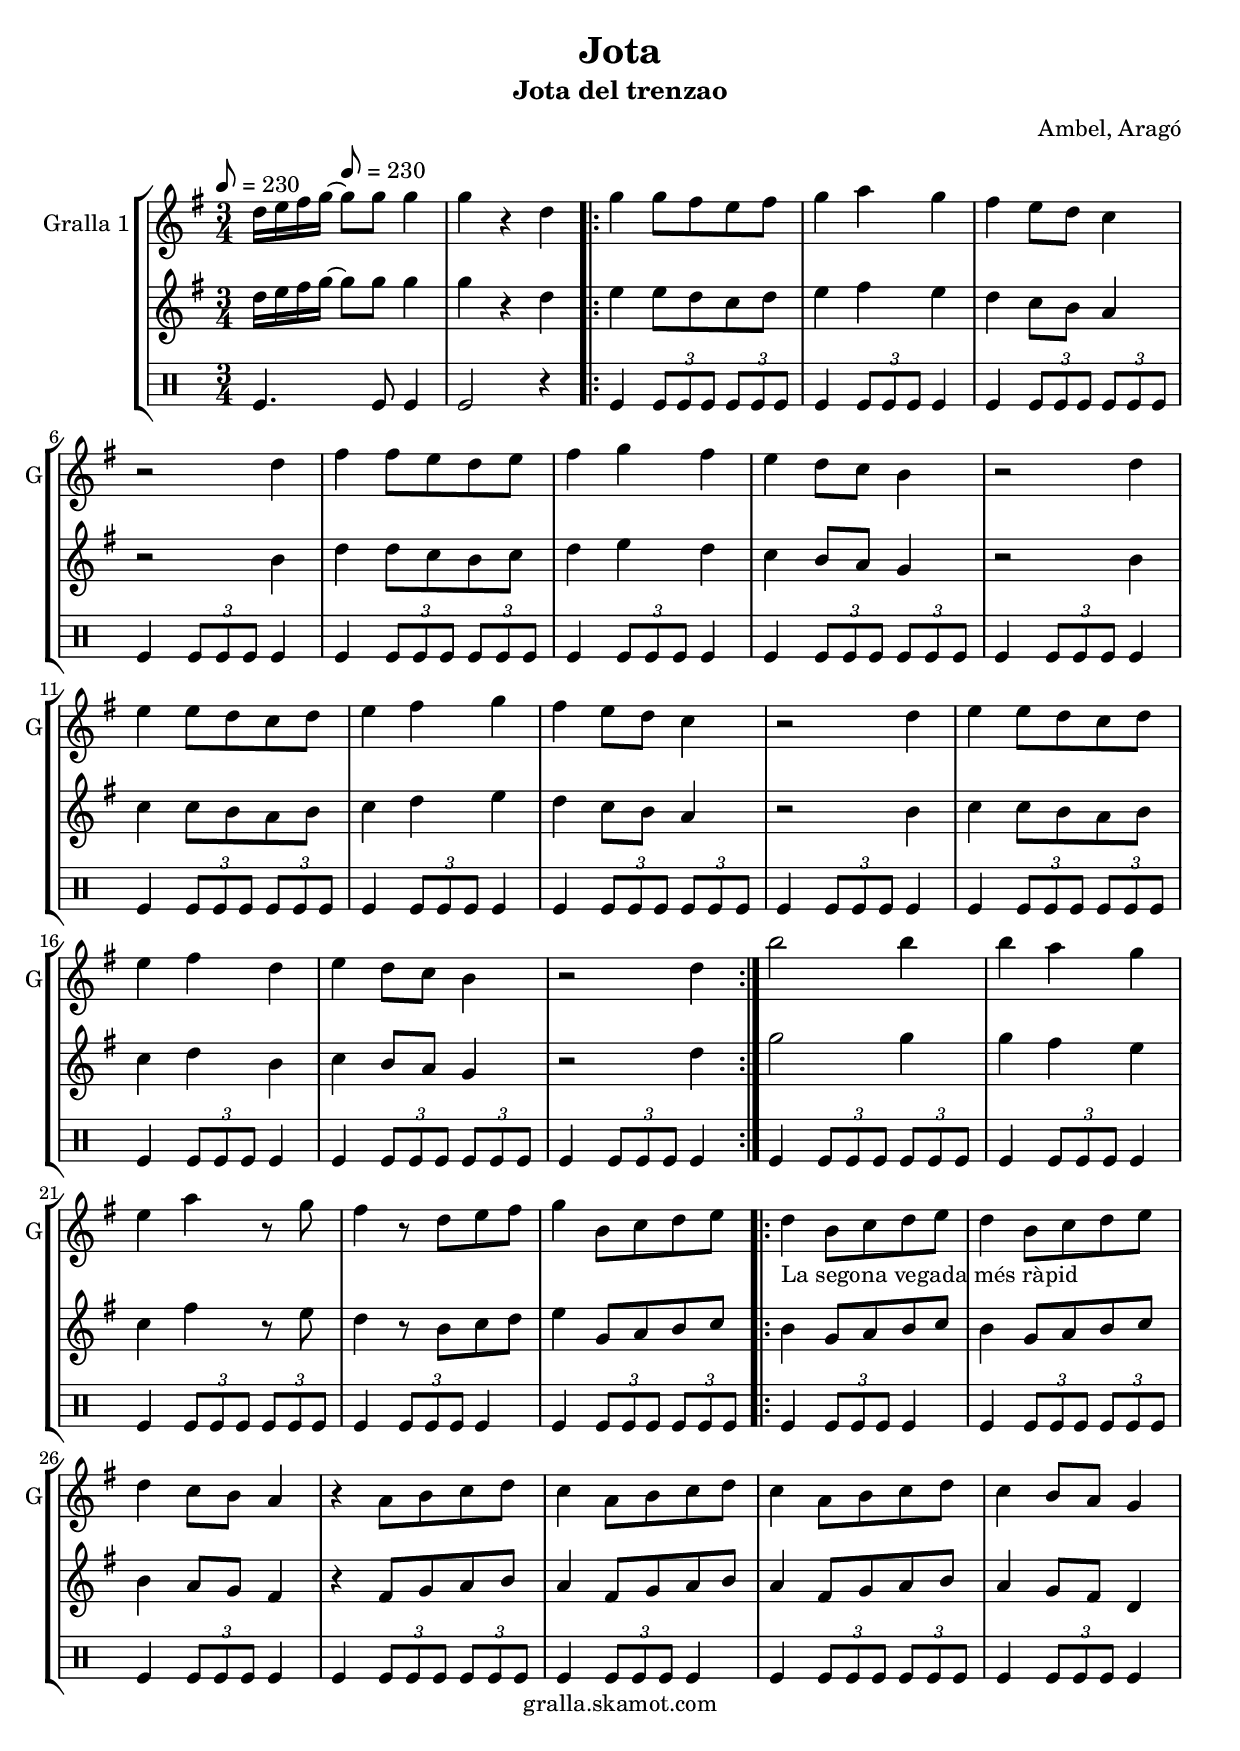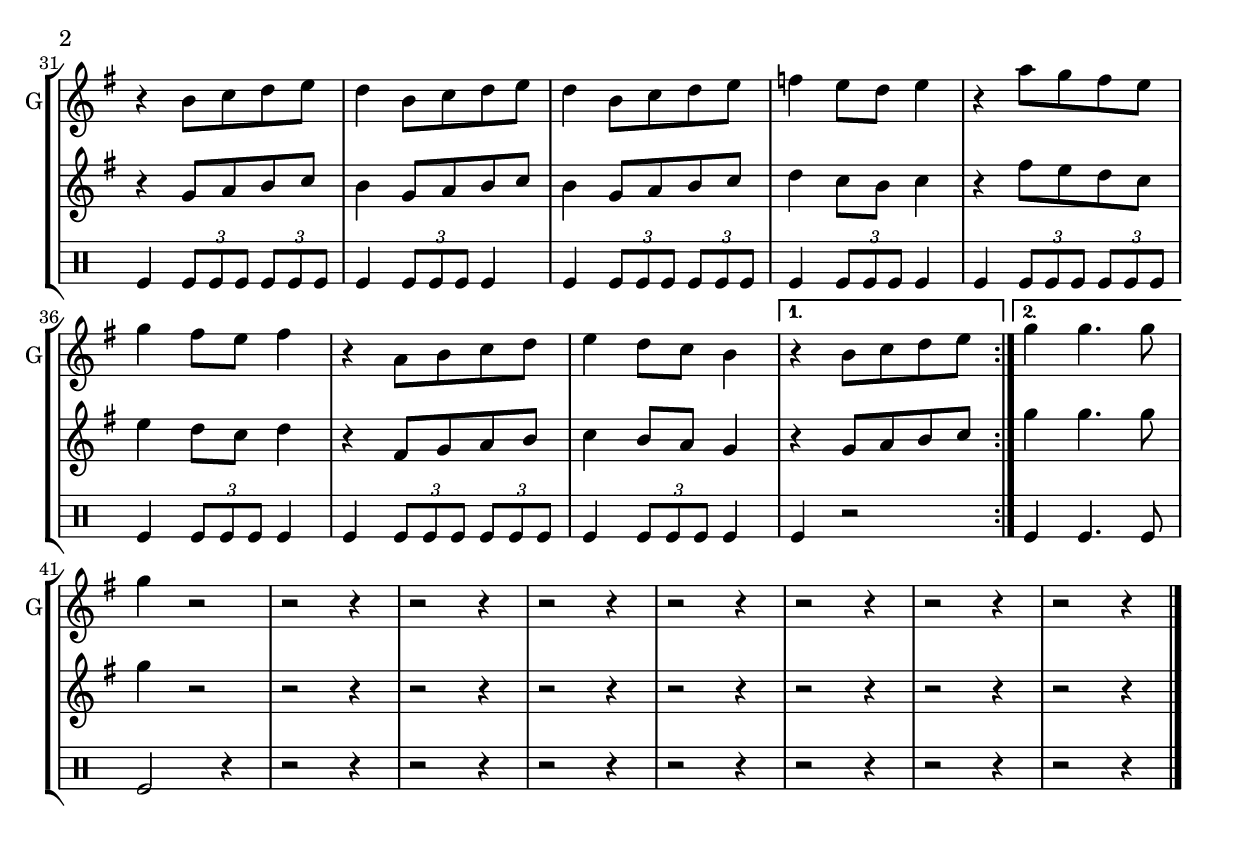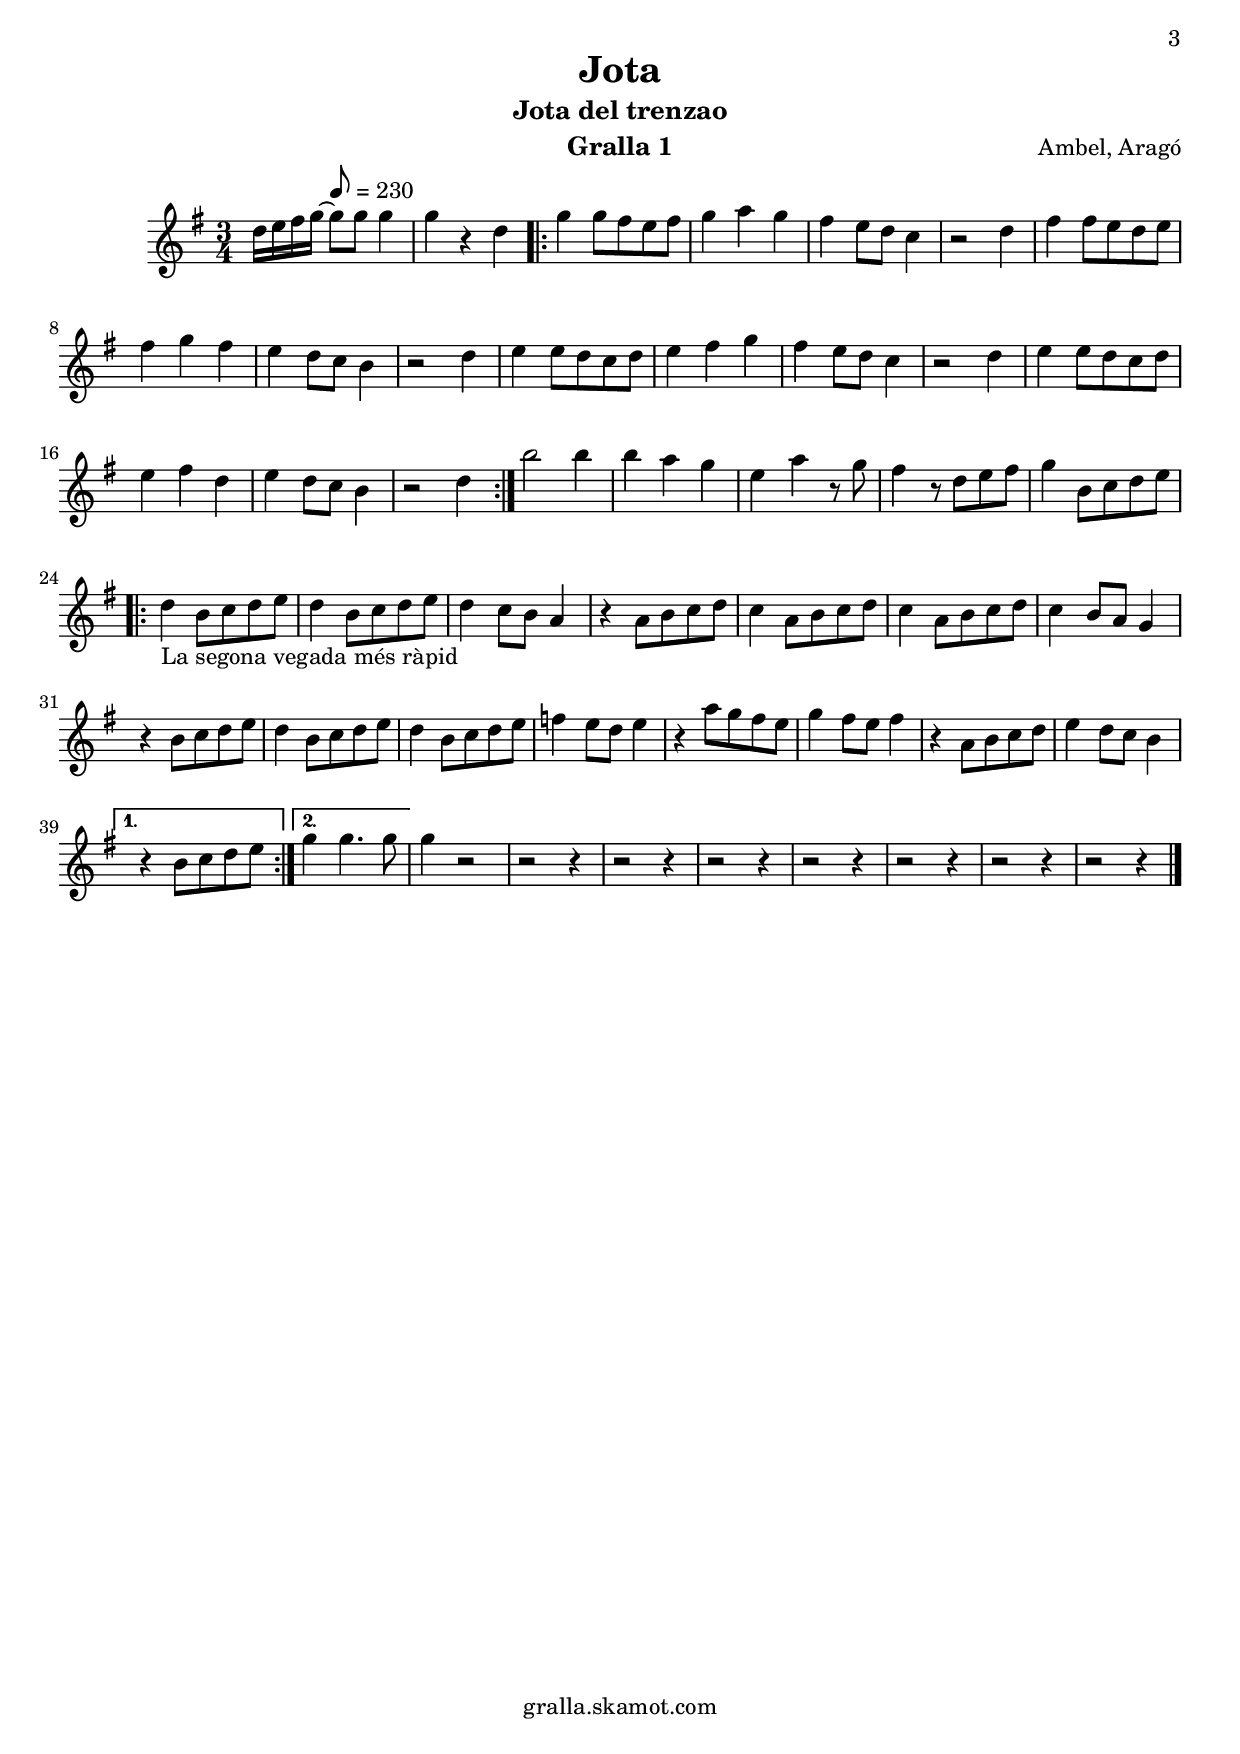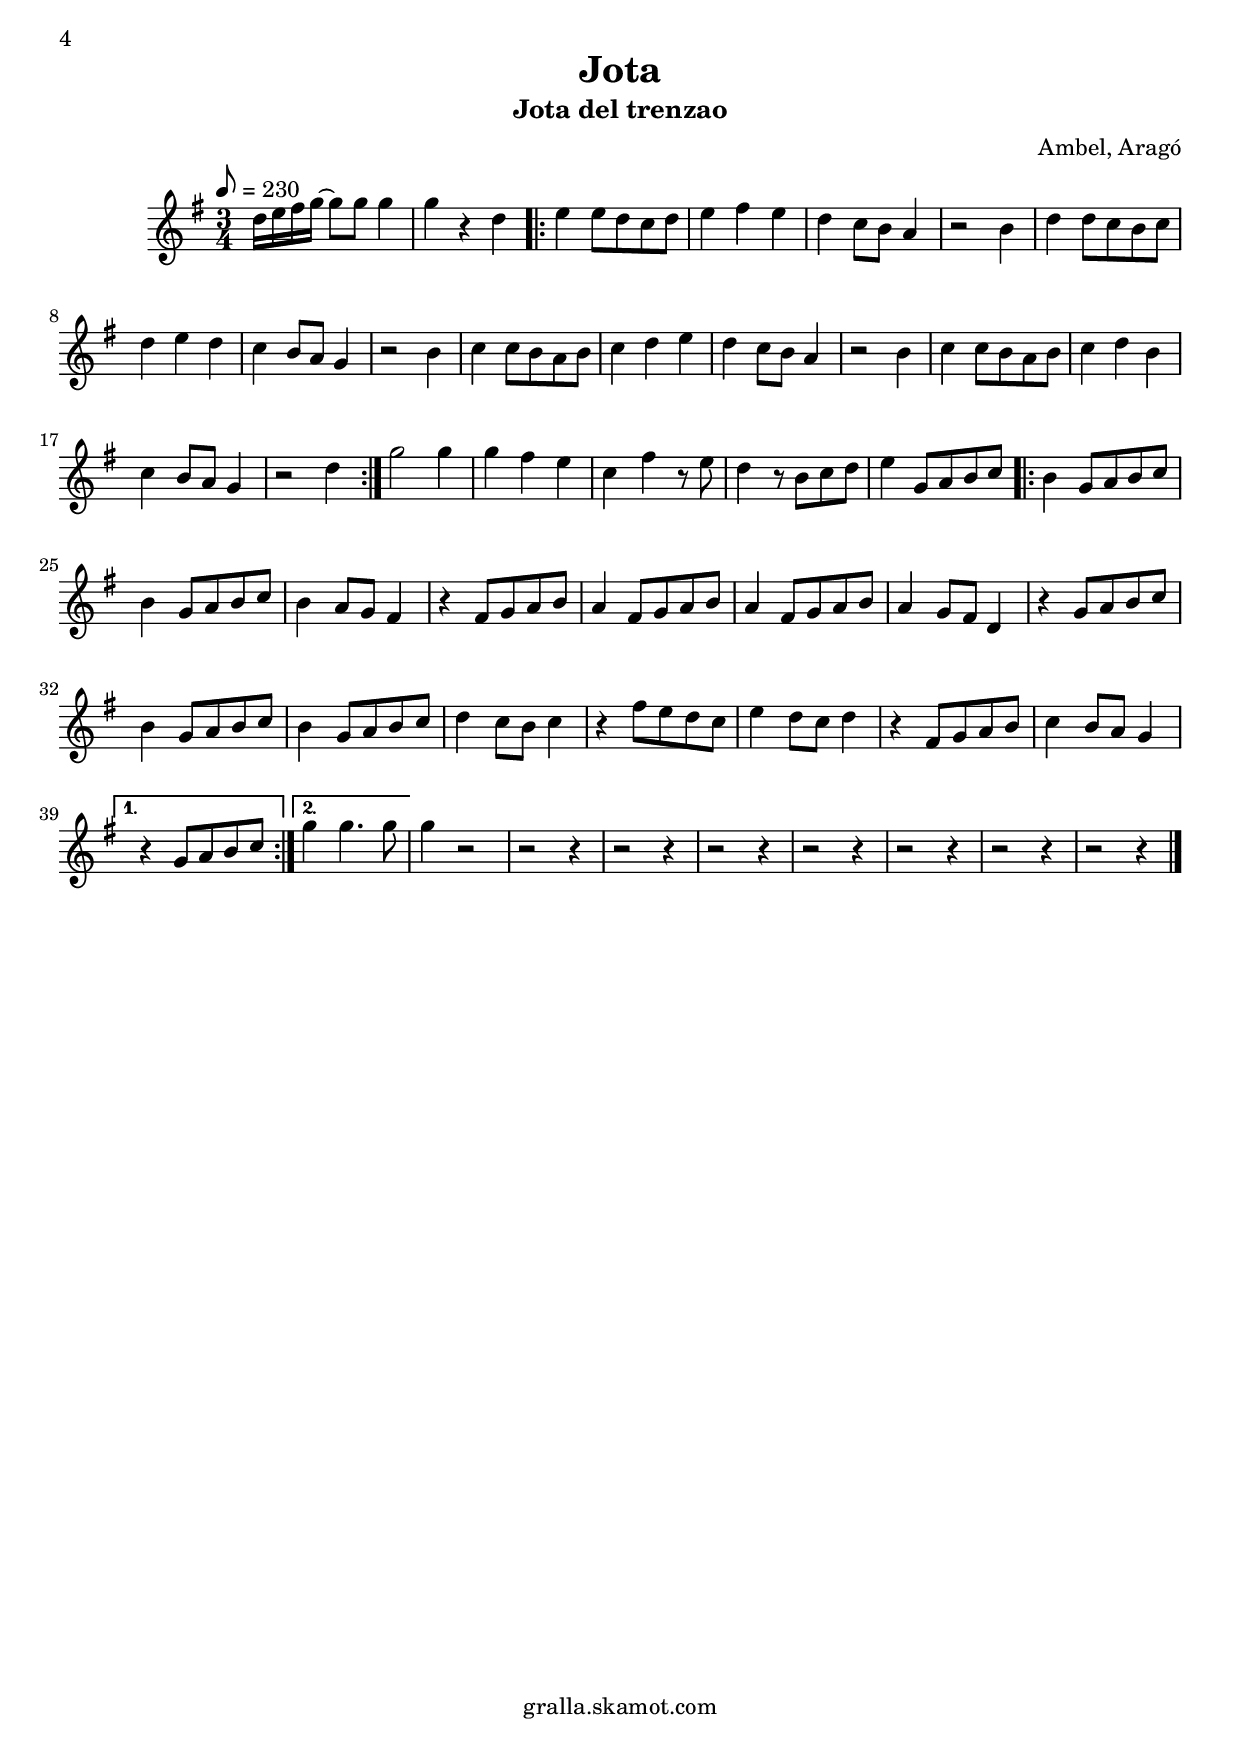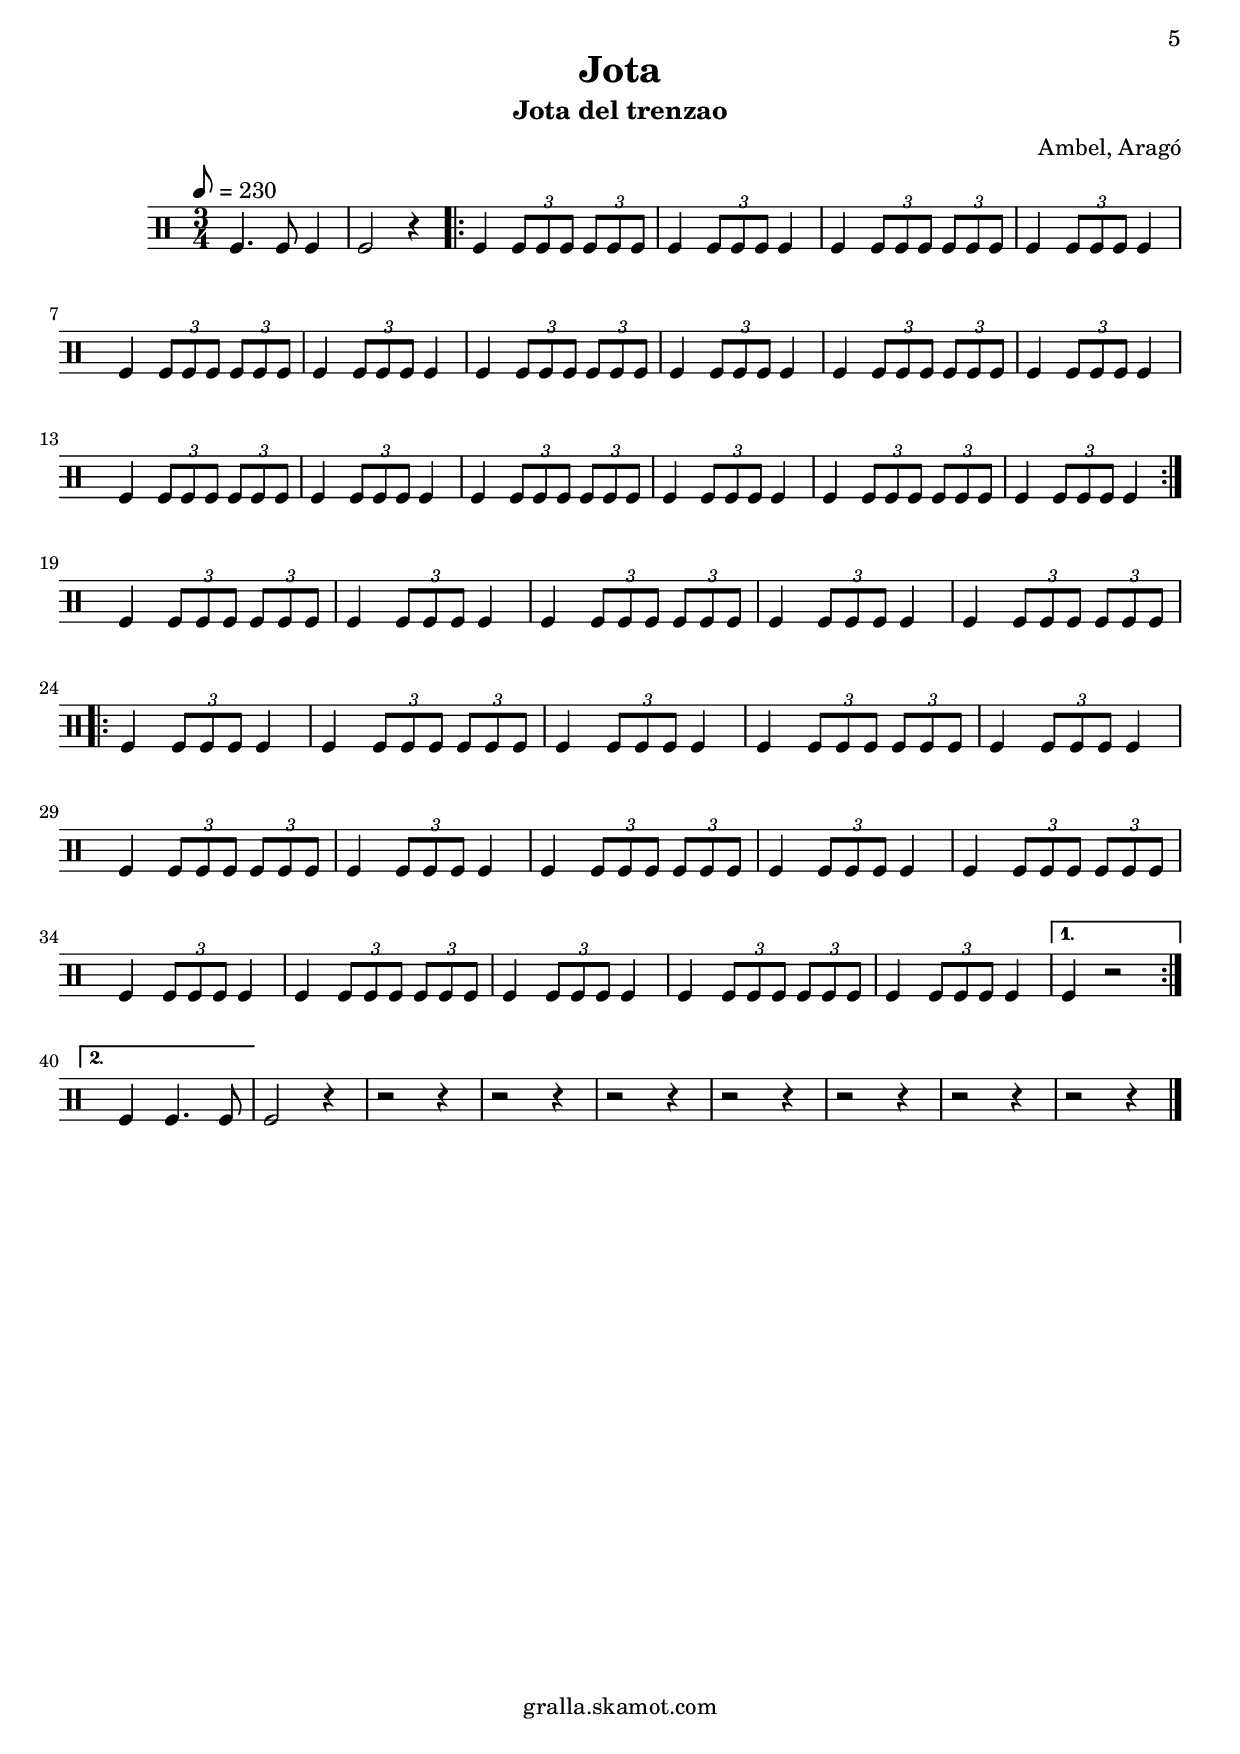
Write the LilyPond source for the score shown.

\version "2.16.2"

\header {
  dedication=""
  title="Jota"
  subtitle="Jota del trenzao"
  subsubtitle=""
  poet=""
  meter=""
  piece=""
  composer="Ambel, Aragó"
  arranger=""
  opus=""
  instrument=""
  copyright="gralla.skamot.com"
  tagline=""
}

liniaroAa =
\relative d''
{
  \clef treble
  \key g \major
  \time 3/4
  d16 e fis g ~ \tempo 8 = 230 g8 g g4  |
  g4 r d  |
  \repeat volta 2 { g4 g8 fis e fis  |
  g4 a g  |
  %05
  fis4 e8 d c4  |
  r2 d4  |
  fis4 fis8 e d e  |
  fis4 g fis  |
  e4 d8 c b4  |
  %10
  r2 d4  |
  e4 e8 d c d  |
  e4 fis g  |
  fis4 e8 d c4  |
  r2 d4  |
  %15
  e4 e8 d c d  |
  e4 fis d  |
  e4 d8 c b4  |
  r2 d4  | }
  b'2 b4  |
  %20
  b4 a g  |
  e4 a r8 g  |
  fis4 r8 d e fis  |
  g4 b,8 c d e  |
  \repeat volta 2 { d4 _"La segona vegada més ràpid" b8 c d e  |
  %25
  d4 b8 c d e  |
  d4 c8 b a4  |
  r4 a8 b c d  |
  c4 a8 b c d  |
  c4 a8 b c d  |
  %30
  c4 b8 a g4  |
  r4 b8 c d e  |
  d4 b8 c d e  |
  d4 b8 c d e  |
  f4 e8 d e4  |
  %35
  r4 a8 g fis e  |
  g4 fis8 e fis4  |
  r4 a,8 b c d  |
  e4 d8 c b4 }
  \alternative { { r4 b8 c d e }
  %40
  { g4 g4. g8 } }
  g4 r2  |
  r2 r4  |
  r2 r4  |
  r2 r4  |
  %45
  r2 r4  |
  r2 r4  |
  r2 r4  |
  r2 r4  \bar "|."
}

liniaroAb =
\relative d''
{
  \tempo 8 = 230
  \clef treble
  \key g \major
  \time 3/4
  d16 e fis g ~ g8 g g4  |
  g4 r d  |
  \repeat volta 2 { e4 e8 d c d  |
  e4 fis e  |
  %05
  d4 c8 b a4  |
  r2 b4  |
  d4 d8 c b c  |
  d4 e d  |
  c4 b8 a g4  |
  %10
  r2 b4  |
  c4 c8 b a b  |
  c4 d e  |
  d4 c8 b a4  |
  r2 b4  |
  %15
  c4 c8 b a b  |
  c4 d b  |
  c4 b8 a g4  |
  r2 d'4  | }
  g2 g4  |
  %20
  g4 fis e  |
  c4 fis r8 e  |
  d4 r8 b c d  |
  e4 g,8 a b c  |
  \repeat volta 2 { b4 g8 a b c  |
  %25
  b4 g8 a b c  |
  b4 a8 g fis4  |
  r4 fis8 g a b  |
  a4 fis8 g a b  |
  a4 fis8 g a b  |
  %30
  a4 g8 fis d4  |
  r4 g8 a b c  |
  b4 g8 a b c  |
  b4 g8 a b c  |
  d4 c8 b c4  |
  %35
  r4 fis8 e d c  |
  e4 d8 c d4  |
  r4 fis,8 g a b  |
  c4 b8 a g4 }
  \alternative { { r4 g8 a b c }
  %40
  { g'4 g4. g8 } }
  g4 r2  |
  r2 r4  |
  r2 r4  |
  r2 r4  |
  %45
  r2 r4  |
  r2 r4  |
  r2 r4  |
  r2 r4  \bar "|."
}

liniaroAc =
\drummode
{
  \tempo 8 = 230
  \time 3/4
  tomfl4. tomfl8 tomfl4  |
  tomfl2 r4  |
  \repeat volta 2 { tomfl4 \times 2/3 { tomfl8 tomfl tomfl } \times 2/3 { tomfl tomfl tomfl }  |
  tomfl4 \times 2/3 { tomfl8 tomfl tomfl } tomfl4  |
  %05
  tomfl4 \times 2/3 { tomfl8 tomfl tomfl } \times 2/3 { tomfl tomfl tomfl }  |
  tomfl4 \times 2/3 { tomfl8 tomfl tomfl } tomfl4  |
  tomfl4 \times 2/3 { tomfl8 tomfl tomfl } \times 2/3 { tomfl tomfl tomfl }  |
  tomfl4 \times 2/3 { tomfl8 tomfl tomfl } tomfl4  |
  tomfl4 \times 2/3 { tomfl8 tomfl tomfl } \times 2/3 { tomfl tomfl tomfl }  |
  %10
  tomfl4 \times 2/3 { tomfl8 tomfl tomfl } tomfl4  |
  tomfl4 \times 2/3 { tomfl8 tomfl tomfl } \times 2/3 { tomfl tomfl tomfl }  |
  tomfl4 \times 2/3 { tomfl8 tomfl tomfl } tomfl4  |
  tomfl4 \times 2/3 { tomfl8 tomfl tomfl } \times 2/3 { tomfl tomfl tomfl }  |
  tomfl4 \times 2/3 { tomfl8 tomfl tomfl } tomfl4  |
  %15
  tomfl4 \times 2/3 { tomfl8 tomfl tomfl } \times 2/3 { tomfl tomfl tomfl }  |
  tomfl4 \times 2/3 { tomfl8 tomfl tomfl } tomfl4  |
  tomfl4 \times 2/3 { tomfl8 tomfl tomfl } \times 2/3 { tomfl tomfl tomfl }  |
  tomfl4 \times 2/3 { tomfl8 tomfl tomfl } tomfl4  | }
  tomfl4 \times 2/3 { tomfl8 tomfl tomfl } \times 2/3 { tomfl tomfl tomfl }  |
  %20
  tomfl4 \times 2/3 { tomfl8 tomfl tomfl } tomfl4  |
  tomfl4 \times 2/3 { tomfl8 tomfl tomfl } \times 2/3 { tomfl tomfl tomfl }  |
  tomfl4 \times 2/3 { tomfl8 tomfl tomfl } tomfl4  |
  tomfl4 \times 2/3 { tomfl8 tomfl tomfl } \times 2/3 { tomfl tomfl tomfl }  |
  \repeat volta 2 { tomfl4 \times 2/3 { tomfl8 tomfl tomfl } tomfl4  |
  %25
  tomfl4 \times 2/3 { tomfl8 tomfl tomfl } \times 2/3 { tomfl tomfl tomfl }  |
  tomfl4 \times 2/3 { tomfl8 tomfl tomfl } tomfl4  |
  tomfl4 \times 2/3 { tomfl8 tomfl tomfl } \times 2/3 { tomfl tomfl tomfl }  |
  tomfl4 \times 2/3 { tomfl8 tomfl tomfl } tomfl4  |
  tomfl4 \times 2/3 { tomfl8 tomfl tomfl } \times 2/3 { tomfl tomfl tomfl }  |
  %30
  tomfl4 \times 2/3 { tomfl8 tomfl tomfl } tomfl4  |
  tomfl4 \times 2/3 { tomfl8 tomfl tomfl } \times 2/3 { tomfl tomfl tomfl }  |
  tomfl4 \times 2/3 { tomfl8 tomfl tomfl } tomfl4  |
  tomfl4 \times 2/3 { tomfl8 tomfl tomfl } \times 2/3 { tomfl tomfl tomfl }  |
  tomfl4 \times 2/3 { tomfl8 tomfl tomfl } tomfl4  |
  %35
  tomfl4 \times 2/3 { tomfl8 tomfl tomfl } \times 2/3 { tomfl tomfl tomfl }  |
  tomfl4 \times 2/3 { tomfl8 tomfl tomfl } tomfl4  |
  tomfl4 \times 2/3 { tomfl8 tomfl tomfl } \times 2/3 { tomfl tomfl tomfl }  |
  tomfl4 \times 2/3 { tomfl8 tomfl tomfl } tomfl4 }
  \alternative { { tomfl4 r2 }
  %40
  { tomfl4 tomfl4. tomfl8 } }
  tomfl2 r4  |
  r2 r4  |
  r2 r4  |
  r2 r4  |
  %45
  r2 r4  |
  r2 r4  |
  r2 r4  |
  r2 r4  \bar "|."
}

\bookpart {
  \score {
    \new StaffGroup {
      \override Score.RehearsalMark #'self-alignment-X = #LEFT
      <<
        \new Staff \with {instrumentName = #"Gralla 1" shortInstrumentName = #"G"} \liniaroAa
        \new Staff \with {instrumentName = #"" shortInstrumentName = #" "} \liniaroAb
        \new DrumStaff \with {instrumentName = #"" shortInstrumentName = #" "} \liniaroAc
      >>
    }
    \layout {}
  }
  \score { \unfoldRepeats
    \new StaffGroup {
      \override Score.RehearsalMark #'self-alignment-X = #LEFT
      <<
        \new Staff \with {instrumentName = #"Gralla 1" shortInstrumentName = #"G"} \liniaroAa
        \new Staff \with {instrumentName = #"" shortInstrumentName = #" "} \liniaroAb
        \new DrumStaff \with {instrumentName = #"" shortInstrumentName = #" "} \liniaroAc
      >>
    }
    \midi {
      \set Staff.midiInstrument = "oboe"
      \set DrumStaff.midiInstrument = "drums"
    }
  }
}

\bookpart {
  \header {instrument="Gralla 1"}
  \score {
    \new StaffGroup {
      \override Score.RehearsalMark #'self-alignment-X = #LEFT
      <<
        \new Staff \liniaroAa
      >>
    }
    \layout {}
  }
  \score { \unfoldRepeats
    \new StaffGroup {
      \override Score.RehearsalMark #'self-alignment-X = #LEFT
      <<
        \new Staff \liniaroAa
      >>
    }
    \midi {
      \set Staff.midiInstrument = "oboe"
      \set DrumStaff.midiInstrument = "drums"
    }
  }
}

\bookpart {
  \header {instrument=""}
  \score {
    \new StaffGroup {
      \override Score.RehearsalMark #'self-alignment-X = #LEFT
      <<
        \new Staff \liniaroAb
      >>
    }
    \layout {}
  }
  \score { \unfoldRepeats
    \new StaffGroup {
      \override Score.RehearsalMark #'self-alignment-X = #LEFT
      <<
        \new Staff \liniaroAb
      >>
    }
    \midi {
      \set Staff.midiInstrument = "oboe"
      \set DrumStaff.midiInstrument = "drums"
    }
  }
}

\bookpart {
  \header {instrument=""}
  \score {
    \new StaffGroup {
      \override Score.RehearsalMark #'self-alignment-X = #LEFT
      <<
        \new DrumStaff \liniaroAc
      >>
    }
    \layout {}
  }
  \score { \unfoldRepeats
    \new StaffGroup {
      \override Score.RehearsalMark #'self-alignment-X = #LEFT
      <<
        \new DrumStaff \liniaroAc
      >>
    }
    \midi {
      \set Staff.midiInstrument = "oboe"
      \set DrumStaff.midiInstrument = "drums"
    }
  }
}

